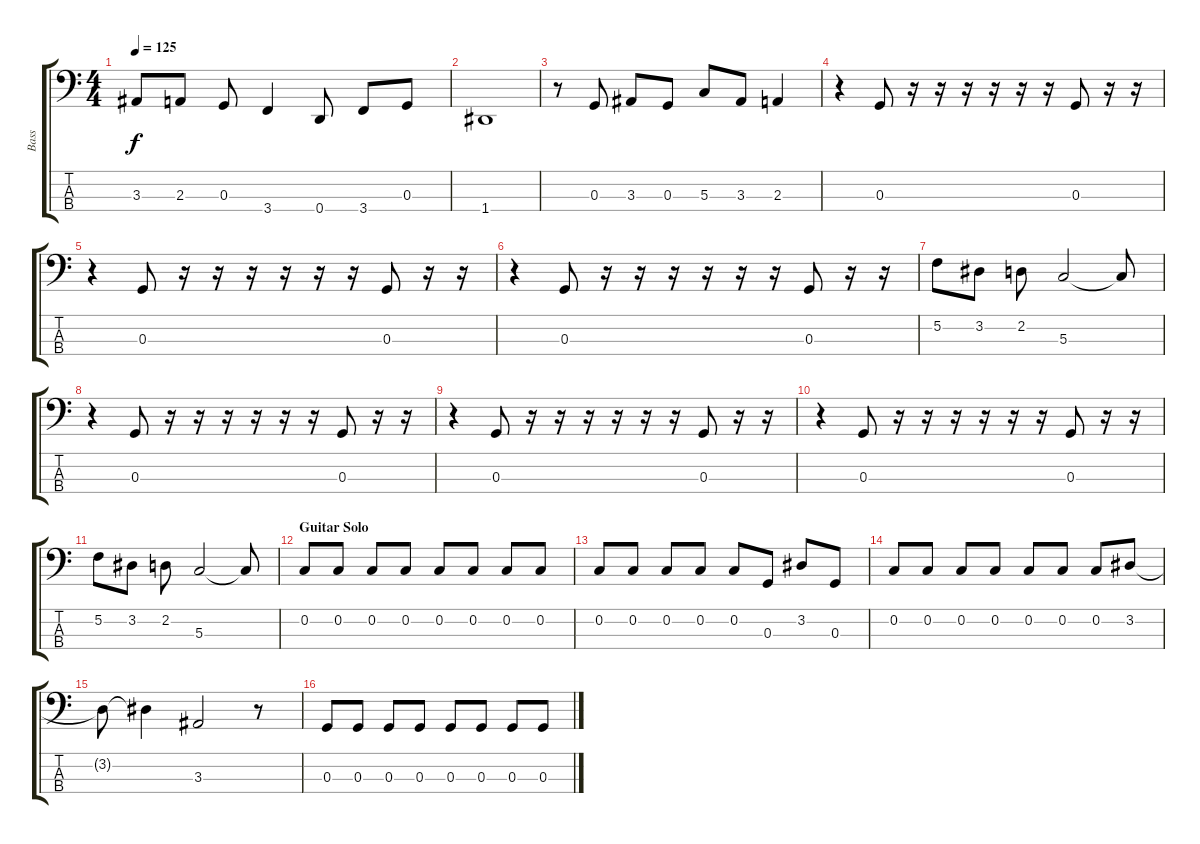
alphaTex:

\track ("Bass" "Bass") {instrument electricbassfinger}
\staff {score tabs}
\tuning (F2 C2 G1 D1) {hide}
\ts (4 4)
\tempo 125
\clef f4
\ks c
3.3.8{dy f} 2.3.8 0.3.8 3.4.4 0.4.8 3.4.8 0.3.8 |
1.4.1 |
r.8 0.3.8 3.3.8 0.3.8 5.3.8 3.3.8 2.3.4 |
r.4 0.3.8 r.16 r.16 r.16 r.16 r.16 r.16 0.3.8 r.16 r.16 |
r.4 0.3.8 r.16 r.16 r.16 r.16 r.16 r.16 0.3.8 r.16 r.16 |
r.4 0.3.8 r.16 r.16 r.16 r.16 r.16 r.16 0.3.8 r.16 r.16 |
5.2.8 3.2.8 2.2.8 5.3.2 5.3{t}.8 |
r.4 0.3.8 r.16 r.16 r.16 r.16 r.16 r.16 0.3.8 r.16 r.16 |
r.4 0.3.8 r.16 r.16 r.16 r.16 r.16 r.16 0.3.8 r.16 r.16 |
r.4 0.3.8 r.16 r.16 r.16 r.16 r.16 r.16 0.3.8 r.16 r.16 |
5.2.8 3.2.8 2.2.8 5.3.2 5.3{t}.8 |
\section ("" "Guitar Solo")
0.2.8 0.2.8 0.2.8 0.2.8 0.2.8 0.2.8 0.2.8 0.2.8 |
0.2.8 0.2.8 0.2.8 0.2.8 0.2.8 0.3.8 3.2.8 0.3.8 |
0.2.8 0.2.8 0.2.8 0.2.8 0.2.8 0.2.8 0.2.8 3.2.8 |
3.2{t}.8 3.2{t}.4 3.3.2 r.8 |
0.3.8 0.3.8 0.3.8 0.3.8 0.3.8 0.3.8 0.3.8 0.3.8
